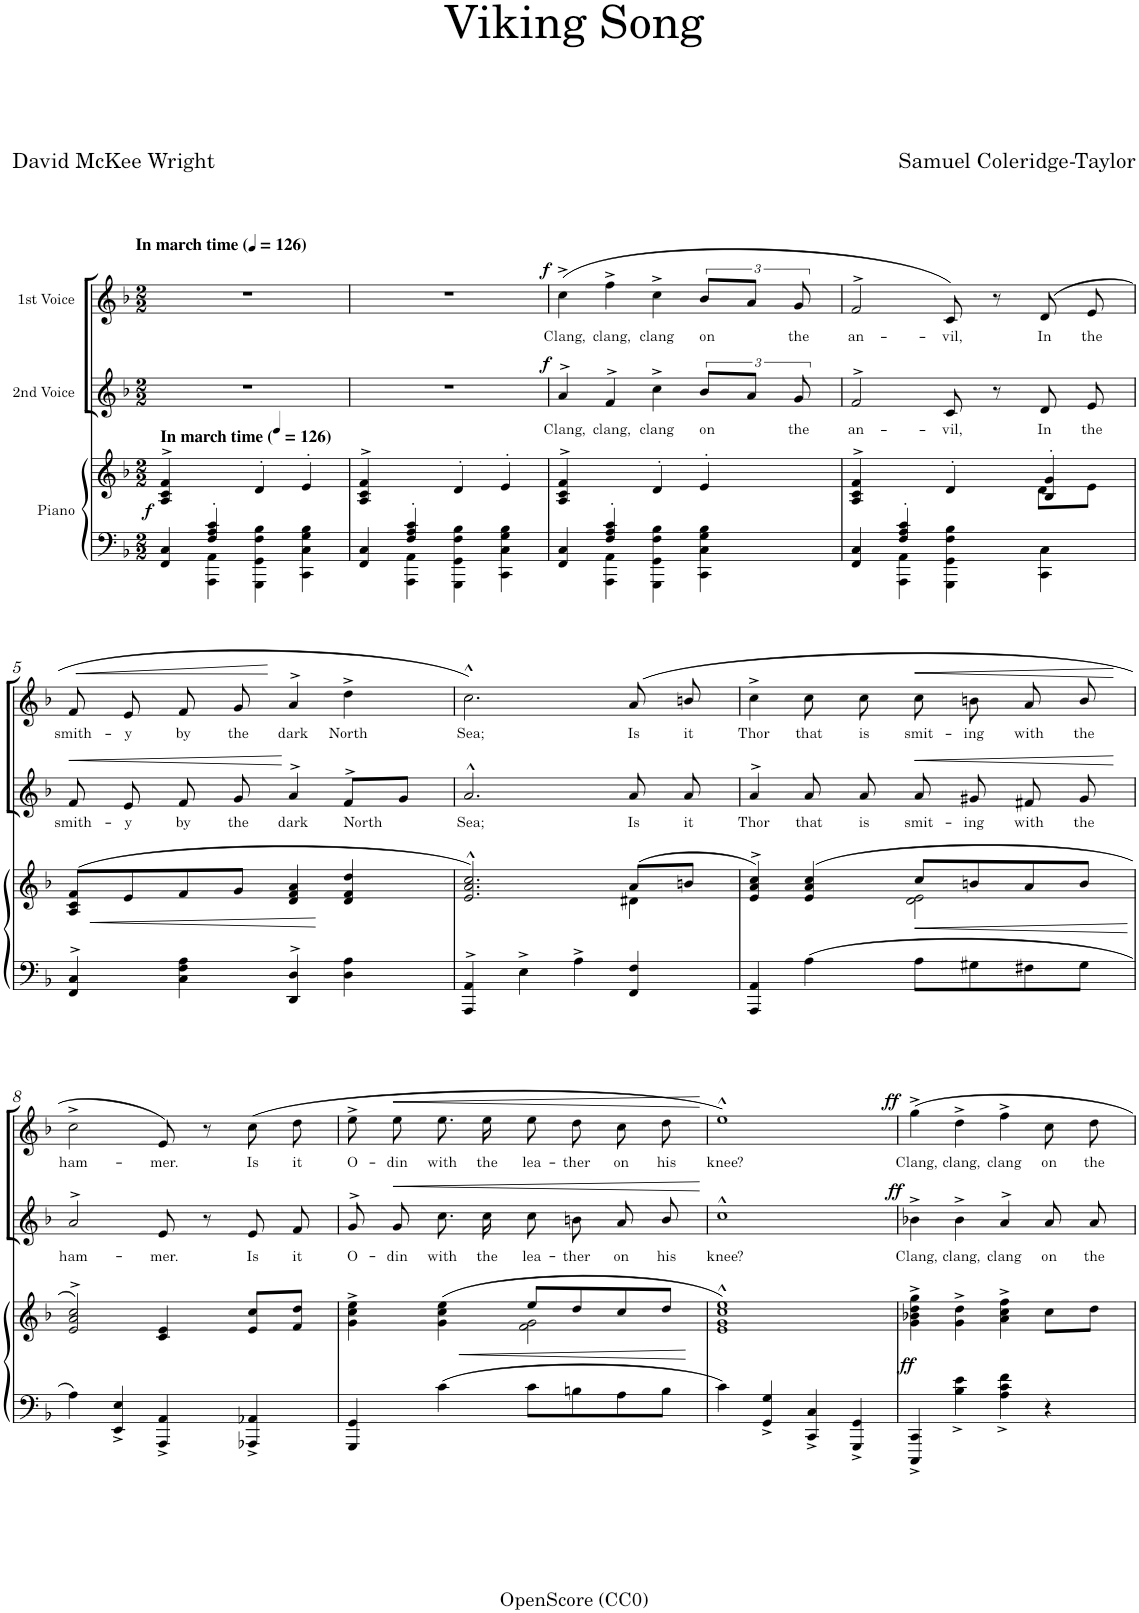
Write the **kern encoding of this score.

**kern	**kern	**dynam	**kern	**text	**dynam	**kern	**text	**dynam
*part3	*part3	*part3	*part2	*part2	*part2	*part1	*part1	*part1
*staff4	*staff3	*staff3/4	*staff2	*staff2	*staff2	*staff1	*staff1	*staff1
*I"Piano	*	*	*I"2nd Voice	*	*	*I"1st Voice	*	*
*I'Pno	*	*	*	*	*	*	*	*
*clefF4	*clefG2	*	*clefG2	*	*	*clefG2	*	*
*	*	*	*Trd1c2	*	*	*	*	*
*k[b-]	*k[b-]	*	*k[b-]	*	*	*k[b-]	*	*
*M2/2	*M2/2	*	*M2/2	*	*	*M2/2	*	*
*MM126	*MM126	*	*MM126	*	*	*MM126	*	*
=1	=1	=1	=1	=1	=1	=1	=1	=1
*^	*	*	*	*	*	*	*	*
*	*^	*	*	*	*	*	*	*	*
!	!	!	!	!	!	!	!	!LO:TX:a:B:t=In march time (	!	!
!	!	!	!	!	!	!	!	!LO:TX:a:B:t=)	!	!
!	!	!	!LO:TX:a:B:t=In march time (	!	!	!	!	!	!	!
!	!	!	!LO:TX:a:B:t== 126)	!	!	!	!	!	!	!
!	!	!	!	!LO:DY:b	!	!	!	!	!	!
4ryy	2ryy	4FF/ 4C/	4A/^> 4c/^> 4f/^>	f	1r	.	.	1r	.	.
4F/'> 4A/'> 4c/'>	.	4AAA\'> 4AA\'>	4ryy	.	.	.	.	.	.	.
2ryy	4F\ 4B-\	4GGG\'> 4GG\'>	4d'/	.	.	.	.	.	.	.
.	4G\ 4B-\	4CC\'> 4C\'>	4e'/	.	.	.	.	.	.	.
=2	=2	=2	=2	=2	=2	=2	=2	=2	=2	=2
4ryy	2ryy	4FF/ 4C/	4A/^> 4c/^> 4f/^>	.	1r	.	.	1r	.	.
4F/'> 4A/'> 4c/'>	.	4AAA\'> 4AA\'>	4ryy	.	.	.	.	.	.	.
2ryy	4F\ 4B-\	4GGG\'> 4GG\'>	4d'/	.	.	.	.	.	.	.
.	4G\ 4B-\	4CC\'> 4C\'>	4e'/	.	.	.	.	.	.	.
=3	=3	=3	=3	=3	=3	=3	=3	=3	=3	=3
!	!	!	!	!	!	!LO:LY:b	!LO:DY:a	!	!LO:LY:b	!LO:DY:a
4ryy	2ryy	4FF/ 4C/	4A/^> 4c/^> 4f/^>	.	4a^>/	Clang,	f	(4cc^\	Clang,	f
!	!	!	!	!	!	!LO:LY:b	!	!	!LO:LY:b	!
4F/'> 4A/'> 4c/'>	.	4AAA\'> 4AA\'>	4ryy	.	4f^>/	clang,	.	4ff^\	clang,	.
!	!	!	!	!	!	!LO:LY:b	!	!	!LO:LY:b	!
2ryy	4F\ 4B-\	4GGG\'> 4GG\'>	4d'/	.	4cc^\	clang	.	4cc^\	clang	.
!	!	!	!	!	!	!LO:LY:b	!	!	!LO:LY:b	!
.	4G\ 4B-\	4CC\'> 4C\'>	4e'/	.	12b-/L	on	.	12b-/L	on	.
.	.	.	.	.	12a/J	.	.	12a/J	.	.
!	!	!	!	!	!	!LO:LY:b	!	!	!LO:LY:b	!
.	.	.	.	.	12g/	the	.	12g/	the	.
=4	=4	=4	=4	=4	=4	=4	=4	=4	=4	=4
*	*	*	*^	*	*	*	*	*	*	*
!	!	!	!	!	!	!	!LO:LY:b	!	!	!LO:LY:b	!
4ryy	2ryy	4FF/ 4C/	4A/^> 4c/^> 4f/^>	2.ryy	.	2f^>/	an-	.	2f^>/	an-	.
4F/'> 4A/'> 4c/'>	.	4AAA\'> 4AA\'>	4ryy	.	.	.	.	.	.	.	.
!	!	!	!	!	!	!	!LO:LY:b	!	!	!LO:LY:b	!
2ryy	4F\ 4B-\	4GGG\'> 4GG\'>	4d'/	.	.	8c/	-vil,	.	8c/)	-vil,	.
.	.	.	.	.	.	8r	.	.	8r	.	.
!	!	!	!	!	!	!	!LO:LY:b	!	!	!LO:LY:b	!
.	4ryy	4CC\'> 4C\'>	4B-/' 4g/'	8d\L	.	8d/	In	.	(8d/	In	.
!	!	!	!	!	!	!	!LO:LY:b	!	!	!LO:LY:b	!
.	.	.	.	8e\J	.	8e/	the	.	8e/	the	.
*v	*v	*v	*	*	*	*	*	*	*	*	*
!!LO:LB:g=z
=5	=5	=5	=5	=5	=5	=5	=5	=5	=5
!	!	!	!LO:HP:b	!	!LO:LY:b	!LO:HP:b	!	!LO:LY:b	!LO:HP:b
*	*v	*v	*	*	*	*	*	*	*
4FF/^> 4C/^>	(>8A/ 8c/ 8f/L	<	8f/	smith-	<	8f/	smith-	<
!	!	!	!	!LO:LY:b	!	!	!LO:LY:b	!
.	8e/	.	8e/	-y	.	8e/	-y	.
!	!	!	!	!LO:LY:b	!	!	!LO:LY:b	!
4C\ 4F\ 4A\	8f/	.	8f/	by	.	8f/	by	.
!	!	!	!	!LO:LY:b	!	!	!LO:LY:b	!
.	8g/J	.	8g/	the	.	8g/	the	.
!	!	!	!	!LO:LY:b	!	!	!LO:LY:b	!
4DD/^> 4D/^>	4d/ 4f/ 4a/	.	4a^>/	dark	[	4a^>/	dark	[
!	!	!	!	!LO:LY:b	!	!	!LO:LY:b	!
4D\ 4A\	4d/ 4f/ 4dd/	[	8f^>/L	North	.	4dd^\	North	.
.	.	.	8g/J	.	.	.	.	.
=6	=6	=6	=6	=6	=6	=6	=6	=6
*	*^	*	*	*	*	*	*	*
!	!	!	!	!	!LO:LY:b	!	!	!LO:LY:b	!
4AAA/^> 4AA/^>	2.e/^^ 2.a/^^ 2.cc/^^)	2.ryy	.	2.a^^/	Sea;	.	2.cc^^\)	Sea;	.
4E^\	.	.	.	.	.	.	.	.	.
4A^\	.	.	.	.	.	.	.	.	.
!	!	!	!	!	!LO:LY:b	!	!	!LO:LY:b	!
4FF/ 4F/	(8a/L	4d#X\	.	8a/	Is	.	(8a/	Is	.
!	!	!	!	!	!LO:LY:b	!	!	!LO:LY:b	!
.	8bn/J	.	.	8a/	it	.	8bn/	it	.
=7	=7	=7	=7	=7	=7	=7	=7	=7	=7
!	!	!	!	!	!LO:LY:b	!	!	!LO:LY:b	!
4AAA/ 4AA/	4e/^> 4a/^> 4cc/^>)	2ryy	.	4a^>/	Thor	.	4cc^\	Thor	.
!	!	!	!	!	!LO:LY:b	!	!	!LO:LY:b	!
4A\	(4e/ 4a/ 4cc/	.	.	8a/	that	.	8cc\	that	.
!	!	!	!	!	!LO:LY:b	!	!	!LO:LY:b	!
.	.	.	.	8a/	is	.	8cc\	is	.
!	!	!	!LO:HP:b	!	!LO:LY:b	!LO:HP:b	!	!LO:LY:b	!LO:HP:b
8A\L	8cc/L	2d\ 2e\	<	8a/	smit-	<	8cc\	smit-	<
!	!	!	!	!	!LO:LY:b	!	!	!LO:LY:b	!
8G#X\	8bn/	.	.	8g#X/	-ing	.	8bn\	-ing	.
!	!	!	!	!	!LO:LY:b	!	!	!LO:LY:b	!
8F#X\	8a/	.	.	8f#X/	with	.	8a/	with	.
!	!	!	!	!	!LO:LY:b	!	!	!LO:LY:b	!
8G#\J	8b/J	.	.	8g#/	the	.	8b/	the	.
*	*v	*v	*	*	*	*	*	*	*
.	.	[	.	.	[	.	.	[
!!LO:LB:g=z
=8	=8	=8	=8	=8	=8	=8	=8	=8
!	!	!	!	!LO:LY:b	!	!	!LO:LY:b	!
4A\	2e/^> 2a/^> 2cc/^>)	.	2a^>/	ham-	.	2cc^\	ham-	.
4EE/^< 4E/^<	.	.	.	.	.	.	.	.
!	!	!	!	!LO:LY:b	!	!	!LO:LY:b	!
4AAA/^< 4AA/^<	4c/ 4e/	.	8e/	-mer.	.	8e/)	-mer.	.
.	.	.	8r	.	.	8r	.	.
!	!	!	!	!LO:LY:b	!	!	!LO:LY:b	!
4AAA-X/^< 4AA-X/^<	8e/ 8cc/L	.	8e/	Is	.	(8cc\	Is	.
!	!	!	!	!LO:LY:b	!	!	!LO:LY:b	!
.	8f/ 8dd/J	.	8f/	it	.	8dd\	it	.
=9	=9	=9	=9	=9	=9	=9	=9	=9
*	*^	*	*	*	*	*	*	*
!	!	!	!	!	!LO:LY:b	!	!	!LO:LY:b	!
4GGG/^< 4GG/^<	4g\^ 4cc\^ 4ee\^	2ryy	.	8g^>/	O-	.	8ee^\	O-	.
!	!	!	!	!	!LO:LY:b	!LO:HP:b	!	!LO:LY:b	!LO:HP:b
.	.	.	.	8g/	-din	<	8ee\	-din	<
!	!	!	!LO:HP:b	!	!LO:LY:b	!	!	!LO:LY:b	!
4c\	(4g\ 4cc\ 4ee\	.	<	8.cc\	with	.	8.ee\	with	.
!	!	!	!	!	!LO:LY:b	!	!	!LO:LY:b	!
.	.	.	.	16cc\	the	.	16ee\	the	.
!	!	!	!	!	!LO:LY:b	!	!	!LO:LY:b	!
8c\L	8ee/L	2f\ 2g\	.	8cc\	lea-	.	8ee\	lea-	.
!	!	!	!	!	!LO:LY:b	!	!	!LO:LY:b	!
8Bn\	8dd/	.	.	8bn\	-ther	.	8dd\	-ther	.
!	!	!	!	!	!LO:LY:b	!	!	!LO:LY:b	!
8A\	8cc/	.	.	8a/	on	.	8cc\	on	.
!	!	!	!	!	!LO:LY:b	!	!	!LO:LY:b	!
8B\J	8dd/J	.	.	8b/	his	.	8dd\	his	.
*	*v	*v	*	*	*	*	*	*	*
.	.	[	.	.	[	.	.	[
=10	=10	=10	=10	=10	=10	=10	=10	=10
!	!	!	!	!LO:LY:b	!	!	!LO:LY:b	!
4c\	1e^^ 1g^^ 1cc^^ 1ee^^)	.	1cc^^	knee?	.	1ee^^)	knee?	.
4GG/^< 4G/^<	.	.	.	.	.	.	.	.
4CC/^< 4C/^<	.	.	.	.	.	.	.	.
4GGG/^< 4GG/^<	.	.	.	.	.	.	.	.
=11	=11	=11	=11	=11	=11	=11	=11	=11
!	!	!LO:DY:b	!	!LO:LY:b	!LO:DY:a	!	!LO:LY:b	!LO:DY:a
4CCC/^< 4CC/^<	4g\^ 4b-X\^ 4dd\^ 4gg\^	ff	4b-X^\	Clang,	ff	4gg^\	Clang,	ff
!	!	!	!	!LO:LY:b	!	!	!LO:LY:b	!
4B-\^< 4e\^<	4g\^ 4dd\^	.	4b-^>\	clang,	.	4dd^\	clang,	.
!	!	!	!	!LO:LY:b	!	!	!LO:LY:b	!
4A\^< 4c\^< 4f\^<	4a\^> 4cc\^> 4ff\^>	.	4a^>/	clang	.	4ff^\	clang	.
!	!	!	!	!LO:LY:b	!	!	!LO:LY:b	!
4r	8cc\L	.	8a/	on	.	8cc\	on	.
!	!	!	!	!LO:LY:b	!	!	!LO:LY:b	!
.	8dd\J	.	8a/	the	.	8dd\	the	.
=	=	=	=	=	=	=	=	=
*-	*-	*-	*-	*-	*-	*-	*-	*-
